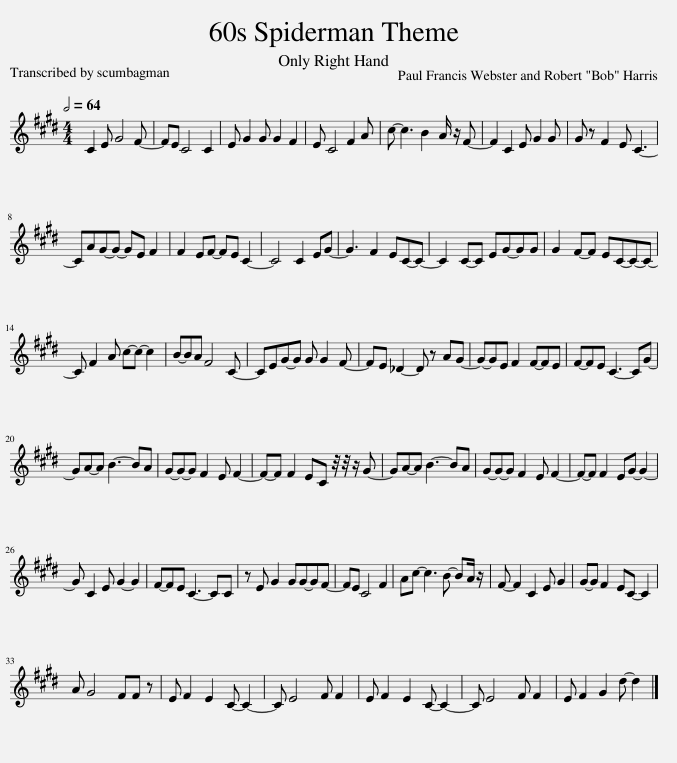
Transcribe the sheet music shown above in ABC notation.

X:1
L:1/8
Q:1/2=64
M:4/4
I:linebreak $
K:E
V:1 treble
V:1
 C2 E G4 F- | FE C4 C2 | E G2 G G2 F2 | E C4 F2 A | c- c3 B2 A/ z/ F- | %5
 F2 C2 E G2 G | G z F2 E C3- |$ CAG-G- GE F2 | F2 EF- FE C2- | C4 C2 EG- | %10
 G3 F2 EC-C- | C2 C-C EG-GG | G2 F-F EC-C-C- |$ C F2 A c-c- c2 | B-BA F4 C- | %15
 CEG-G G G2 F- | FE _D2- D z AG- | G-GE F2 F-FE | F-FE C3- CG- |$ GA-A B3- BA | %20
 G-G-G F2 E F2- | F-F F2 EC z/4 z/4 z/ G- | GA-A B3- BA | G-G-G F2 E F2- | F-F F2 EG- G2- |$ %25
 G C2 E G2- G2 | F-FE C3- CC | z E G2 GG-GF- | FE C4 F2 | Ac- c3 B- BA/ z/ | %30
 F- F2 C2 E G2 | G-G F2 EC- C2 |$ A G4 FF z | E F2 E2 C- C2- | C E4 F F2 | %35
 E F2 E2 C- C2- | C E4 F F2 | E F2 G2 d- d2 |] %38
